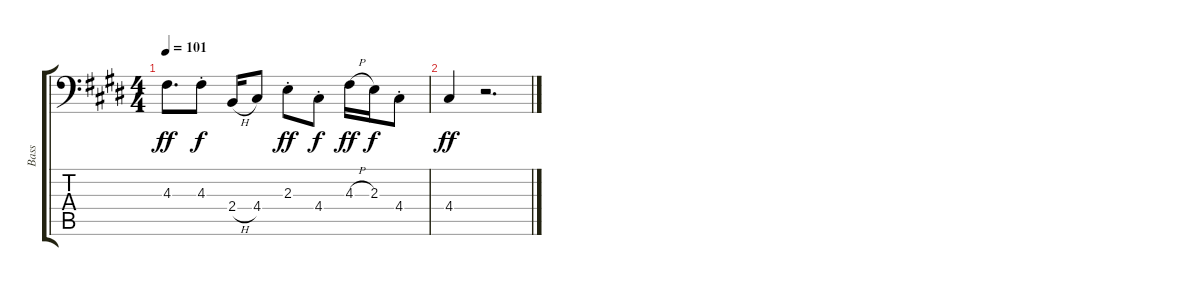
\track ("Bass" "Bass") {instrument electricbassfinger}
\staff {score tabs}
\tuning (C3 G2 D2 A1 E1 B0) {hide}
\ts (4 4)
\tempo 101
\clef f4
\ks e
4.3.8{d dy ff} 4.3{st}.8{dy f} 2.4{h}.16 4.4.8 2.3{st}.8{dy ff} 4.4{st}.8{dy f} 4.3{h}.16{dy ff} 2.3.16{dy f} 4.4{st}.8 |
4.4.4{dy ff} r.2{d}
